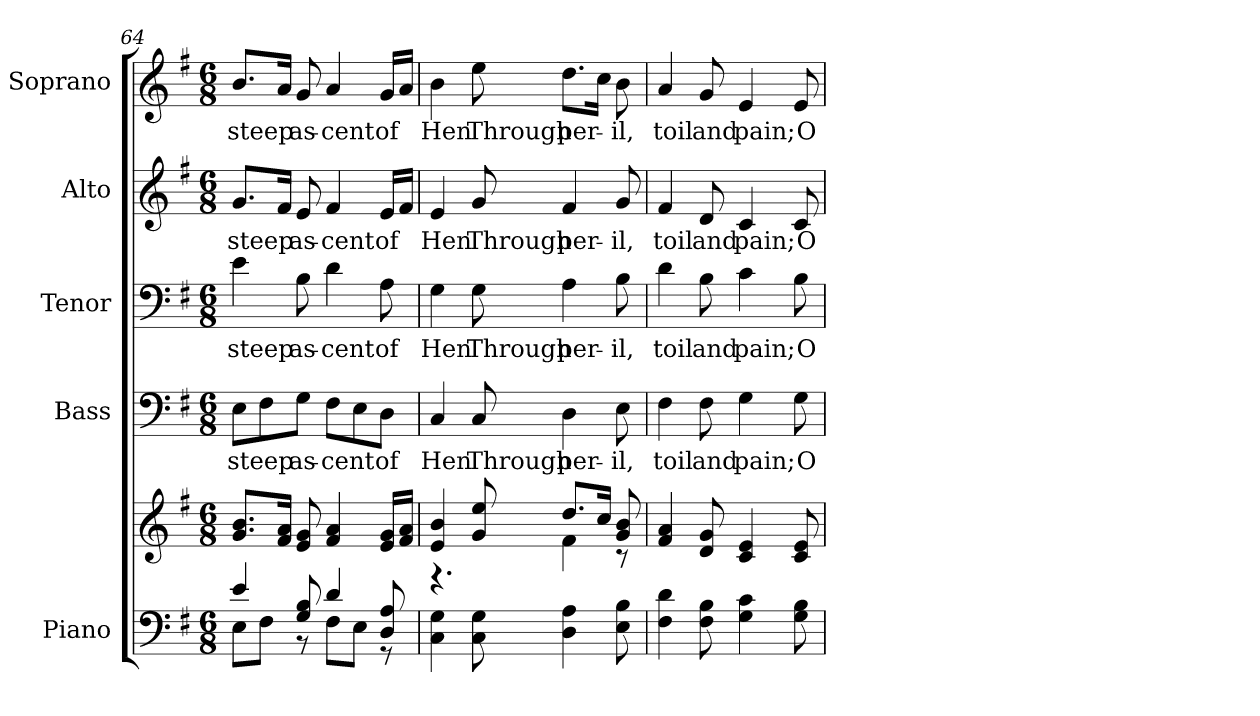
**kern	**kern	**kern	**text	**kern	**text	**kern	**text	**kern	**text
*part5	*part5	*part4	*part4	*part3	*part3	*part2	*part2	*part1	*part1
*staff6	*staff5	*staff4	*staff4	*staff3	*staff3	*staff2	*staff2	*staff1	*staff1
*I"Piano	*	*I"Bass	*	*I"Tenor	*	*I"Alto	*	*I"Soprano	*
*I'Pno.	*	*I'B.	*	*I'T.	*	*I'A.	*	*I'S.	*
*clefF4	*clefG2	*clefF4	*	*clefF4	*	*clefG2	*	*clefG2	*
*k[f#]	*k[f#]	*k[f#]	*	*k[f#]	*	*k[f#]	*	*k[f#]	*
*G:	*G:	*G:	*	*G:	*	*G:	*	*G:	*
*M6/8	*M6/8	*M6/8	*	*M6/8	*	*M6/8	*	*M6/8	*
=64	=64	=64	=64	=64	=64	=64	=64	=64	=64
*^	*	*	*	*	*	*	*	*	*
!	!	!	!	!LO:LY:b:color=#000000	!	!	!	!	!	!
!	!	!	!	!	!	!LO:LY:b:color=#000000	!	!	!	!
!	!	!	!	!	!	!	!	!LO:LY:b:color=#000000	!	!
!	!	!	!	!	!	!	!	!	!	!LO:LY:b:color=#000000
4ei/	8Ei\L	8.gi/ 8.biL	8Ei\L	steep	4ei\	steep	8.gi/L	steep	8.bi/L	steep
.	8F#i\J	.	8F#i\	.	.	.	.	.	.	.
.	.	16f#i/ 16aiJk	.	.	.	.	16f#i/Jk	.	16ai/Jk	.
!	!	!	!	!LO:LY:b:color=#000000	!	!	!	!	!	!
!	!	!	!	!	!	!LO:LY:b:color=#000000	!	!	!	!
!	!	!	!	!	!	!	!	!LO:LY:b:color=#000000	!	!
!	!	!	!	!	!	!	!	!	!	!LO:LY:b:color=#000000
8Gi/ 8Bi	8r	8ei/ 8gi	8Gi\J	as-	8Bi\	as-	8ei/	as-	8gi/	as-
!	!	!	!	!LO:LY:b:color=#000000	!	!	!	!	!	!
!	!	!	!	!	!	!LO:LY:b:color=#000000	!	!	!	!
!	!	!	!	!	!	!	!	!LO:LY:b:color=#000000	!	!
!	!	!	!	!	!	!	!	!	!	!LO:LY:b:color=#000000
4di/	8F#i\L	4f#i/ 4ai	8F#i\L	-cent	4di\	-cent	4f#i/	-cent	4ai/	-cent
.	8Ei\J	.	8Ei\	.	.	.	.	.	.	.
!	!	!	!	!LO:LY:b:color=#000000	!	!	!	!	!	!
!	!	!	!	!	!	!LO:LY:b:color=#000000	!	!	!	!
!	!	!	!	!	!	!	!	!LO:LY:b:color=#000000	!	!
!	!	!	!	!	!	!	!	!	!	!LO:LY:b:color=#000000
8Di/ 8Ai	8r	16ei/ 16giLL	8Di\J	of	8Ai\	of	16ei/LL	of	16gi/LL	of
.	.	16f#i/ 16aiJJ	.	.	.	.	16f#i/JJ	.	16ai/JJ	.
*v	*v	*	*	*	*	*	*	*	*	*
!!LO:PB:g=z
=65	=65	=65	=65	=65	=65	=65	=65	=65	=65
*	*^	*	*	*	*	*	*	*	*
!	!	!	!	!LO:LY:b:color=#000000	!	!	!	!	!	!
!	!	!	!	!	!	!LO:LY:b:color=#000000	!	!	!	!
!	!	!	!	!	!	!	!	!LO:LY:b:color=#000000	!	!
!	!	!	!	!	!	!	!	!	!	!LO:LY:b:color=#000000
4Ci\ 4Gi	4ei/ 4bi	4.r	4Ci/	Hen	4Gi\	Hen	4ei/	Hen	4bi\	Hen
!	!	!	!	!LO:LY:b:color=#000000	!	!	!	!	!	!
!	!	!	!	!	!	!LO:LY:b:color=#000000	!	!	!	!
!	!	!	!	!	!	!	!	!LO:LY:b:color=#000000	!	!
!	!	!	!	!	!	!	!	!	!	!LO:LY:b:color=#000000
8Ci\ 8Gi	8gi/ 8eei	.	8Ci/	Through	8Gi\	Through	8gi/	Through	8eei\	Through
!	!	!	!	!LO:LY:b:color=#000000	!	!	!	!	!	!
!	!	!	!	!	!	!LO:LY:b:color=#000000	!	!	!	!
!	!	!	!	!	!	!	!	!LO:LY:b:color=#000000	!	!
!	!	!	!	!	!	!	!	!	!	!LO:LY:b:color=#000000
4Di\ 4Ai	8.ddi/L	4f#i\	4Di\	per-	4Ai\	per-	4f#i/	per-	8.ddi\L	per-
.	16cci/Jk	.	.	.	.	.	.	.	16cci\Jk	.
!	!	!	!	!LO:LY:b:color=#000000	!	!	!	!	!	!
!	!	!	!	!	!	!LO:LY:b:color=#000000	!	!	!	!
!	!	!	!	!	!	!	!	!LO:LY:b:color=#000000	!	!
!	!	!	!	!	!	!	!	!	!	!LO:LY:b:color=#000000
8Ei\ 8Bi	8gi/ 8bi	8r	8Ei\	-il,	8Bi\	-il,	8gi/	-il,	8bi\	-il,
*	*v	*v	*	*	*	*	*	*	*	*
=66	=66	=66	=66	=66	=66	=66	=66	=66	=66
*	*^	*	*	*	*	*	*	*	*
!	!	!	!	!LO:LY:b:color=#000000	!	!	!	!	!	!
*	*v	*v	*	*	*	*	*	*	*	*
*	*^	*	*	*	*	*	*	*	*
!	!	!	!	!	!	!LO:LY:b:color=#000000	!	!	!	!
*	*v	*v	*	*	*	*	*	*	*	*
*	*^	*	*	*	*	*	*	*	*
!	!	!	!	!	!	!	!	!LO:LY:b:color=#000000	!	!
*	*v	*v	*	*	*	*	*	*	*	*
*	*^	*	*	*	*	*	*	*	*
!	!	!	!	!	!	!	!	!	!	!LO:LY:b:color=#000000
*	*v	*v	*	*	*	*	*	*	*	*
4F#i\ 4di	4f#i/ 4ai	4F#i\	toil	4di\	toil	4f#i/	toil	4ai/	toil
!	!	!	!LO:LY:b:color=#000000	!	!	!	!	!	!
!	!	!	!	!	!LO:LY:b:color=#000000	!	!	!	!
!	!	!	!	!	!	!	!LO:LY:b:color=#000000	!	!
!	!	!	!	!	!	!	!	!	!LO:LY:b:color=#000000
8F#i\ 8Bi	8di/ 8gi	8F#i\	and	8Bi\	and	8di/	and	8gi/	and
!	!	!	!LO:LY:b:color=#000000	!	!	!	!	!	!
!	!	!	!	!	!LO:LY:b:color=#000000	!	!	!	!
!	!	!	!	!	!	!	!LO:LY:b:color=#000000	!	!
!	!	!	!	!	!	!	!	!	!LO:LY:b:color=#000000
4Gi\ 4ci	4ci/ 4ei	4Gi\	pain;	4ci\	pain;	4ci/	pain;	4ei/	pain;
!	!	!	!LO:LY:b:color=#000000	!	!	!	!	!	!
!	!	!	!	!	!LO:LY:b:color=#000000	!	!	!	!
!	!	!	!	!	!	!	!LO:LY:b:color=#000000	!	!
!	!	!	!	!	!	!	!	!	!LO:LY:b:color=#000000
8Gi\ 8Bi	8ci/ 8ei	8Gi\	O	8Bi\	O	8ci/	O	8ei/	O
=	=	=	=	=	=	=	=	=	=
*-	*-	*-	*-	*-	*-	*-	*-	*-	*-
